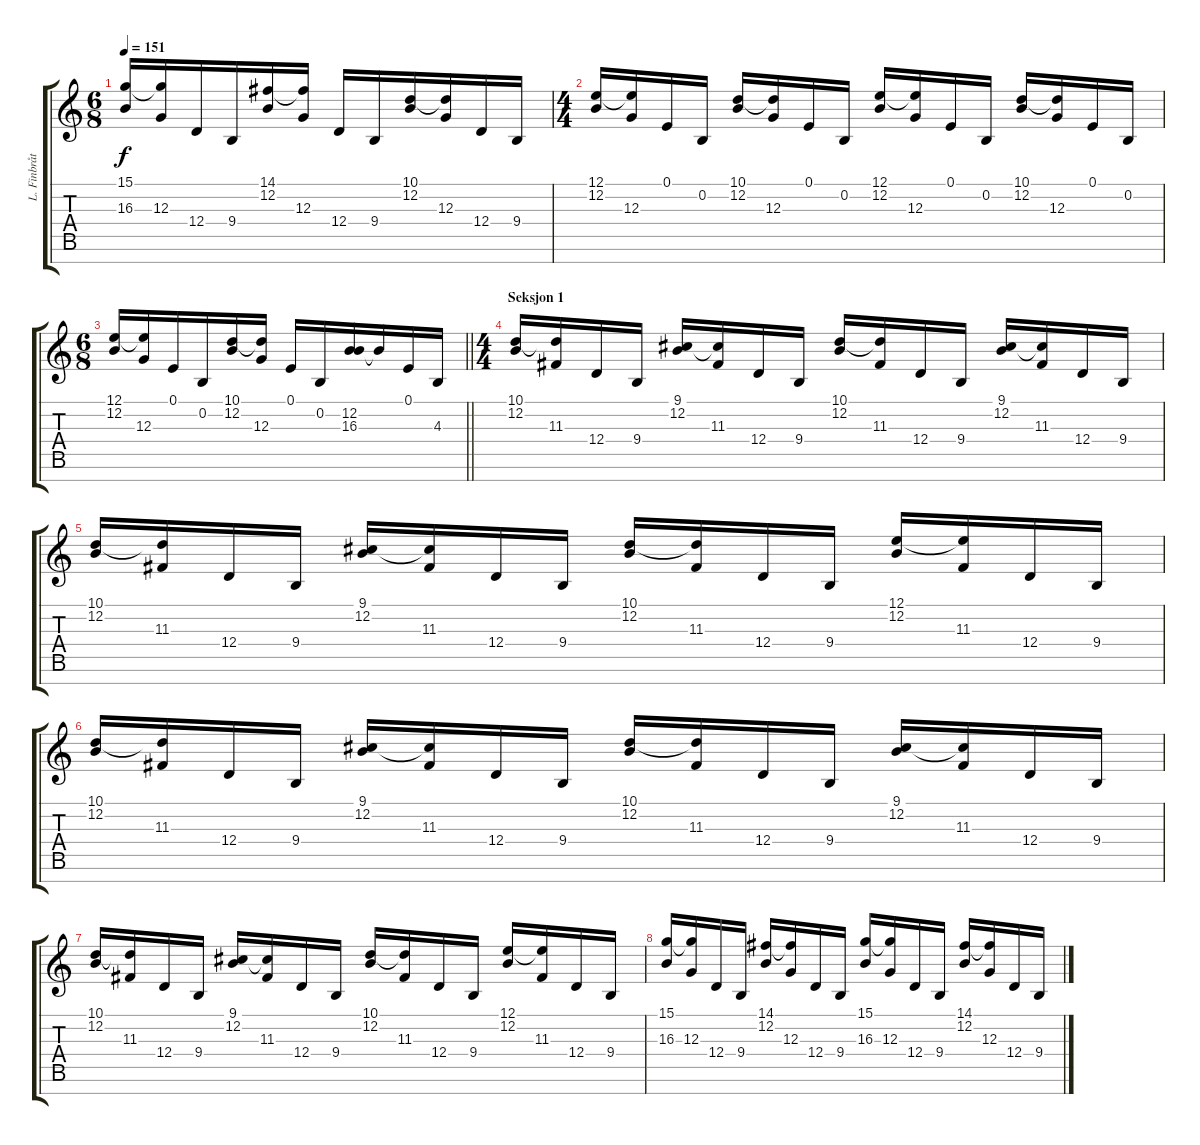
\track ("L. Finbråten" "L. Finbråt") {instrument stringensemble1}
\staff {score tabs}
\tuning (E4 B3 G3 D3 A2 E2 B1) {hide}
\ts (6 8)
\tempo 151
\clef g2
\ks c
(15.1 16.3).16{dy f} (15.1{t} 12.3).16 12.4.16 9.4.16 (14.1 12.2).16 (14.1{t} 12.3).16 12.4.16 9.4.16 (10.1 12.2).16 (10.1{t} 12.3).16 12.4.16 9.4.16 |
\ts (4 4)
(12.1 12.2).16 (12.1{t} 12.3).16 0.1.16 0.2.16 (10.1 12.2).16 (10.1{t} 12.3).16 0.1.16 0.2.16 (12.1 12.2).16 (12.1{t} 12.3).16 0.1.16 0.2.16 (10.1 12.2).16 (10.1{t} 12.3).16 0.1.16 0.2.16 |
\ts (6 8)
\barLineRight lightlight
(12.1 12.2).16 (12.1{t} 12.3).16 0.1.16 0.2.16 (10.1 12.2).16 (10.1{t} 12.3).16 0.1.16 0.2.16 (12.2 16.3).16 16.3{t}.16 0.1.16 4.3.16 |
\ts (4 4)
\section ("" "Seksjon 1")
(10.1 12.2).16{volume 12 instrument stringensemble1} (10.1{t} 11.3).16 12.4.16 9.4.16 (9.1 12.2).16 (9.1{t} 11.3).16 12.4.16 9.4.16 (10.1 12.2).16 (10.1{t} 11.3).16 12.4.16 9.4.16 (9.1 12.2).16 (9.1{t} 11.3).16 12.4.16 9.4.16 |
(10.1 12.2).16 (10.1{t} 11.3).16 12.4.16 9.4.16 (9.1 12.2).16 (9.1{t} 11.3).16 12.4.16 9.4.16 (10.1 12.2).16 (10.1{t} 11.3).16 12.4.16 9.4.16 (12.1 12.2).16 (12.1{t} 11.3).16 12.4.16 9.4.16 |
(10.1 12.2).16 (10.1{t} 11.3).16 12.4.16 9.4.16 (9.1 12.2).16 (9.1{t} 11.3).16 12.4.16 9.4.16 (10.1 12.2).16 (10.1{t} 11.3).16 12.4.16 9.4.16 (9.1 12.2).16 (9.1{t} 11.3).16 12.4.16 9.4.16 |
(10.1 12.2).16 (10.1{t} 11.3).16 12.4.16 9.4.16 (9.1 12.2).16 (9.1{t} 11.3).16 12.4.16 9.4.16 (10.1 12.2).16 (10.1{t} 11.3).16 12.4.16 9.4.16 (12.1 12.2).16 (12.1{t} 11.3).16 12.4.16 9.4.16 |
(15.1 16.3).16 (15.1{t} 12.3).16 12.4.16 9.4.16 (14.1 12.2).16 (14.1{t} 12.3).16 12.4.16 9.4.16 (15.1 16.3).16 (15.1{t} 12.3).16 12.4.16 9.4.16 (14.1 12.2).16 (14.1{t} 12.3).16 12.4.16 9.4.16
